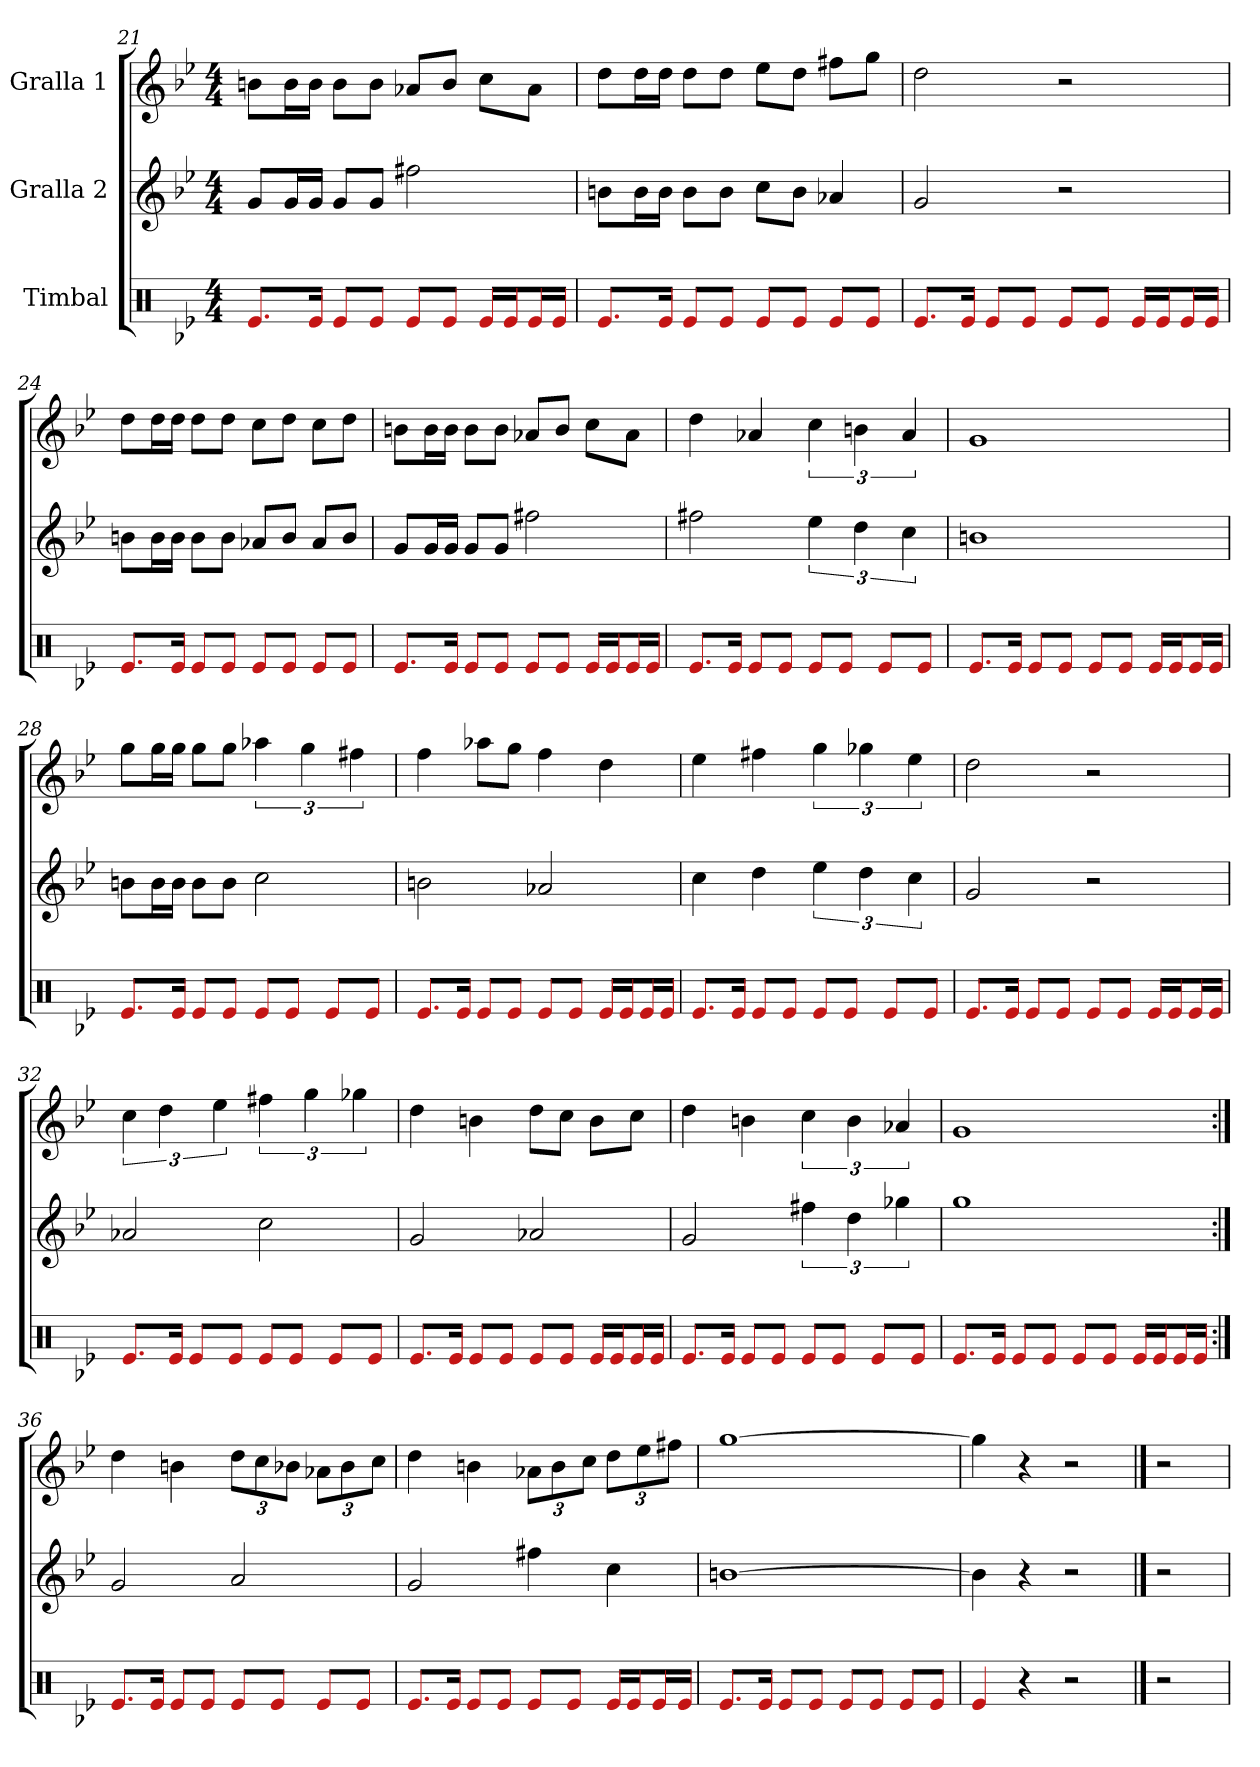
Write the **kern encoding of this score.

**kern	**kern	**kern
*part3	*part2	*part1
*staff3	*staff2	*staff1
*I"Timbal	*I"Gralla 2	*I"Gralla 1
*clefX	*clefG2	*clefG2
*k[b-e-]	*k[b-e-]	*k[b-e-]
*M4/4	*M4/4	*M4/4
=21	=21	=21
8.en/L	8g/L	8b\L
.	16g/L	16b\L
16e/Jk	16g/JJ	16b\JJ
8e/L	8g/L	8b\L
8e/J	8g/J	8b\J
8e/L	2ff#	8a-/L
8e/J	.	8b/J
16e/LL	.	8cc\L
16e/J	.	.
16e/L	.	8a-\J
16e/JJ	.	.
=22	=22	=22
8.en/L	8b\L	8dd\L
.	16b\L	16dd\L
16e/Jk	16b\JJ	16dd\JJ
8e/L	8b\L	8dd\L
8e/J	8b\J	8dd\J
8e/L	8cc\L	8ee-\L
8e/J	8b\J	8dd\J
8e/L	4a-	8ff#\L
8e/J	.	8gg\J
=23	=23	=23
8.en/L	2g	2dd
16e/Jk	.	.
8e/L	.	.
8e/J	.	.
8e/L	2r	2r
8e/J	.	.
16e/LL	.	.
16e/J	.	.
16e/L	.	.
16e/JJ	.	.
=24	=24	=24
8.en/L	8b\L	8dd\L
.	16b\L	16dd\L
16e/Jk	16b\JJ	16dd\JJ
8e/L	8b\L	8dd\L
8e/J	8b\J	8dd\J
8e/L	8a-/L	8cc\L
8e/J	8b/J	8dd\J
8e/L	8a-/L	8cc\L
8e/J	8b/J	8dd\J
=25	=25	=25
8.en/L	8g/L	8b\L
.	16g/L	16b\L
16e/Jk	16g/JJ	16b\JJ
8e/L	8g/L	8b\L
8e/J	8g/J	8b\J
8e/L	2ff#	8a-/L
8e/J	.	8b/J
16e/LL	.	8cc\L
16e/J	.	.
16e/L	.	8a-\J
16e/JJ	.	.
=26	=26	=26
8.en/L	2ff#	4dd
16e/Jk	.	.
8e/L	.	4a-
8e/J	.	.
8e/L	6ee-	6cc
8e/J	.	.
.	6dd	6b
8e/L	.	.
.	6cc	6a-
8e/J	.	.
=27	=27	=27
8.en/L	1b	1g
16e/Jk	.	.
8e/L	.	.
8e/J	.	.
8e/L	.	.
8e/J	.	.
16e/LL	.	.
16e/J	.	.
16e/L	.	.
16e/JJ	.	.
=28	=28	=28
8.en/L	8b\L	8gg\L
.	16b\L	16gg\L
16e/Jk	16b\JJ	16gg\JJ
8e/L	8b\L	8gg\L
8e/J	8b\J	8gg\J
8e/L	2cc	6aa-
8e/J	.	.
.	.	6gg
8e/L	.	.
.	.	6ff#
8e/J	.	.
=29	=29	=29
8.en/L	2b	4ff
16e/Jk	.	.
8e/L	.	8aa-\L
8e/J	.	8gg\J
8e/L	2a-	4ff
8e/J	.	.
16e/LL	.	4dd
16e/J	.	.
16e/L	.	.
16e/JJ	.	.
=30	=30	=30
8.en/L	4cc	4ee-
16e/Jk	.	.
8e/L	4dd	4ff#
8e/J	.	.
8e/L	6ee-	6gg
8e/J	.	.
.	6dd	6gg-
8e/L	.	.
.	6cc	6ee-
8e/J	.	.
=31	=31	=31
8.en/L	2g	2dd
16e/Jk	.	.
8e/L	.	.
8e/J	.	.
8e/L	2r	2r
8e/J	.	.
16e/LL	.	.
16e/J	.	.
16e/L	.	.
16e/JJ	.	.
=32	=32	=32
8.en/L	2a-	6cc
.	.	6dd
16e/Jk	.	.
8e/L	.	.
.	.	6ee-
8e/J	.	.
8e/L	2cc	6ff#
8e/J	.	.
.	.	6gg
8e/L	.	.
.	.	6gg-
8e/J	.	.
=33	=33	=33
8.en/L	2g	4dd
16e/Jk	.	.
8e/L	.	4b
8e/J	.	.
8e/L	2a-	8dd\L
8e/J	.	8cc\J
16e/LL	.	8b\L
16e/J	.	.
16e/L	.	8cc\J
16e/JJ	.	.
=34	=34	=34
8.en/L	2g	4dd
16e/Jk	.	.
8e/L	.	4b
8e/J	.	.
8e/L	6ff#	6cc
8e/J	.	.
.	6dd	6b
8e/L	.	.
.	6gg-	6a-
8e/J	.	.
=35	=35	=35
8.en/L	1gg	1g
16e/Jk	.	.
8e/L	.	.
8e/J	.	.
8e/L	.	.
8e/J	.	.
16e/LL	.	.
16e/J	.	.
16e/L	.	.
16e/JJ	.	.
=36:|!	=36:|!	=36:|!
8.en/L	2g	4dd
16e/Jk	.	.
8e/L	.	4b
8e/J	.	.
8e/L	2a	12dd\L
.	.	12cc\
8e/J	.	.
.	.	12b-\J
8e/L	.	12a-\L
.	.	12b-\
8e/J	.	.
.	.	12cc\J
=37	=37	=37
8.en/L	2g	4dd
16e/Jk	.	.
8e/L	.	4b
8e/J	.	.
8e/L	4ff#	12a-\L
.	.	12b\
8e/J	.	.
.	.	12cc\J
16e/LL	4cc	12dd\L
16e/J	.	.
.	.	12ee-\
16e/L	.	.
.	.	12ff#\J
16e/JJ	.	.
=38	=38	=38
8.en/L	[1b	[1gg
16e/Jk	.	.
8e/L	.	.
8e/J	.	.
8e/L	.	.
8e/J	.	.
8e/L	.	.
8e/J	.	.
=39	=39	=39
4en	4b]	4gg]
4r	4r	4r
2r	2r	2r
==40	==40	==40
2r	2r	2r
=	=	=
*-	*-	*-
